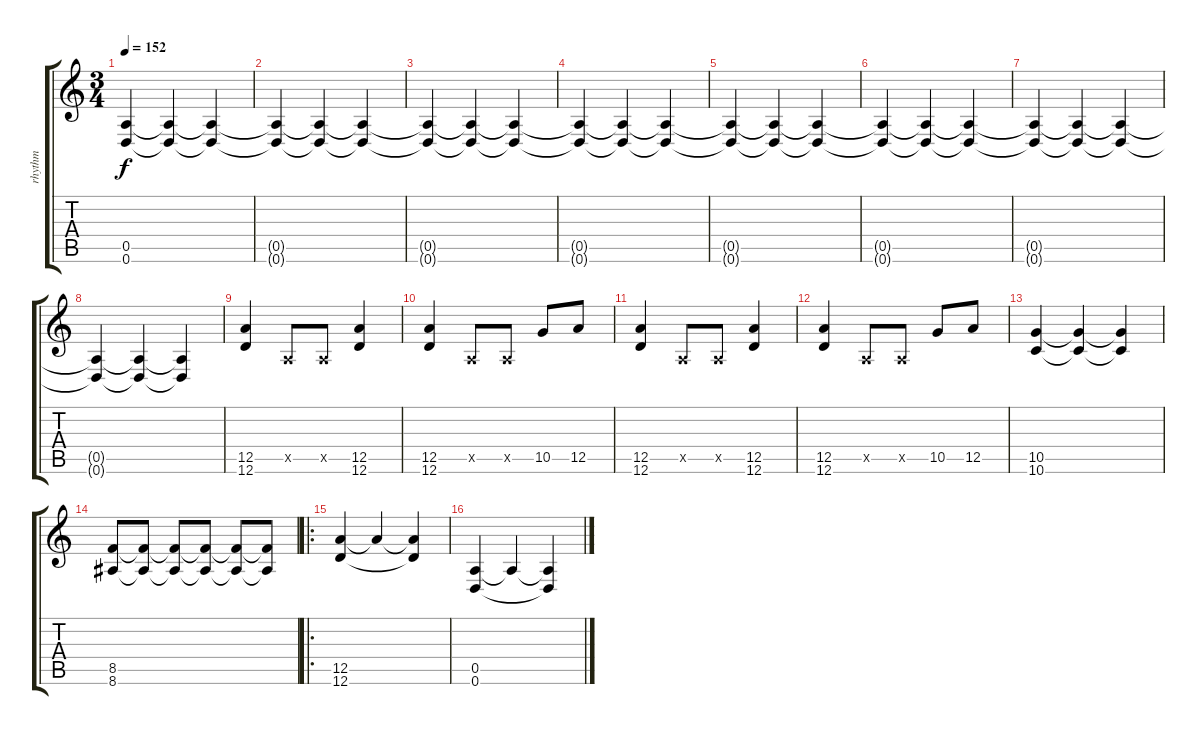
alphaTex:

\track ("rhythm" "rhythm") {instrument overdrivenguitar bank 166}
\staff {score tabs}
\tuning (E4 B3 G3 D3 A2 D2) {hide}
\ts (3 4)
\tempo 152
\clef g2
\ks c
(0.5{t} 0.6{t}).4{dy f} (0.5{t} 0.6{t}).4 (0.5{t} 0.6{t}).4 |
(0.5{t} 0.6{t}).4 (0.5{t} 0.6{t}).4 (0.5{t} 0.6{t}).4 |
(0.5{t} 0.6{t}).4 (0.5{t} 0.6{t}).4 (0.5{t} 0.6{t}).4 |
(0.5{t} 0.6{t}).4 (0.5{t} 0.6{t}).4 (0.5{t} 0.6{t}).4 |
(0.5{t} 0.6{t}).4 (0.5{t} 0.6{t}).4 (0.5{t} 0.6{t}).4 |
(0.5{t} 0.6{t}).4 (0.5{t} 0.6{t}).4 (0.5{t} 0.6{t}).4 |
(0.5{t} 0.6{t}).4 (0.5{t} 0.6{t}).4 (0.5{t} 0.6{t}).4 |
(0.5{t} 0.6{t}).4 (0.5{t} 0.6{t}).4 (0.5{t} 0.6{t}).4 |
(12.5 12.6).4 0.5{x}.8 0.5{x}.8 (12.5 12.6).4 |
(12.5 12.6).4 0.5{x}.8 0.5{x}.8 10.5.8 12.5.8 |
(12.5 12.6).4 0.5{x}.8 0.5{x}.8 (12.5 12.6).4 |
(12.5 12.6).4 0.5{x}.8 0.5{x}.8 10.5.8 12.5.8 |
(10.5 10.6).4 (10.5{t} 10.6{t}).4 (10.5{t} 10.6{t}).4 |
(8.5 8.6).8 (8.5{t} 8.6{t}).8 (8.5{t} 8.6{t}).8 (8.5{t} 8.6{t}).8 (8.5{t} 8.6{t}).8 (8.5{t} 8.6{t}).8 |
\ro
(12.5 12.6).4 12.5{t}.4 (12.5{t} 12.6{t}).4 |
(0.5 0.6).4 0.5{t}.4 (0.5{t} 0.6{t}).4
